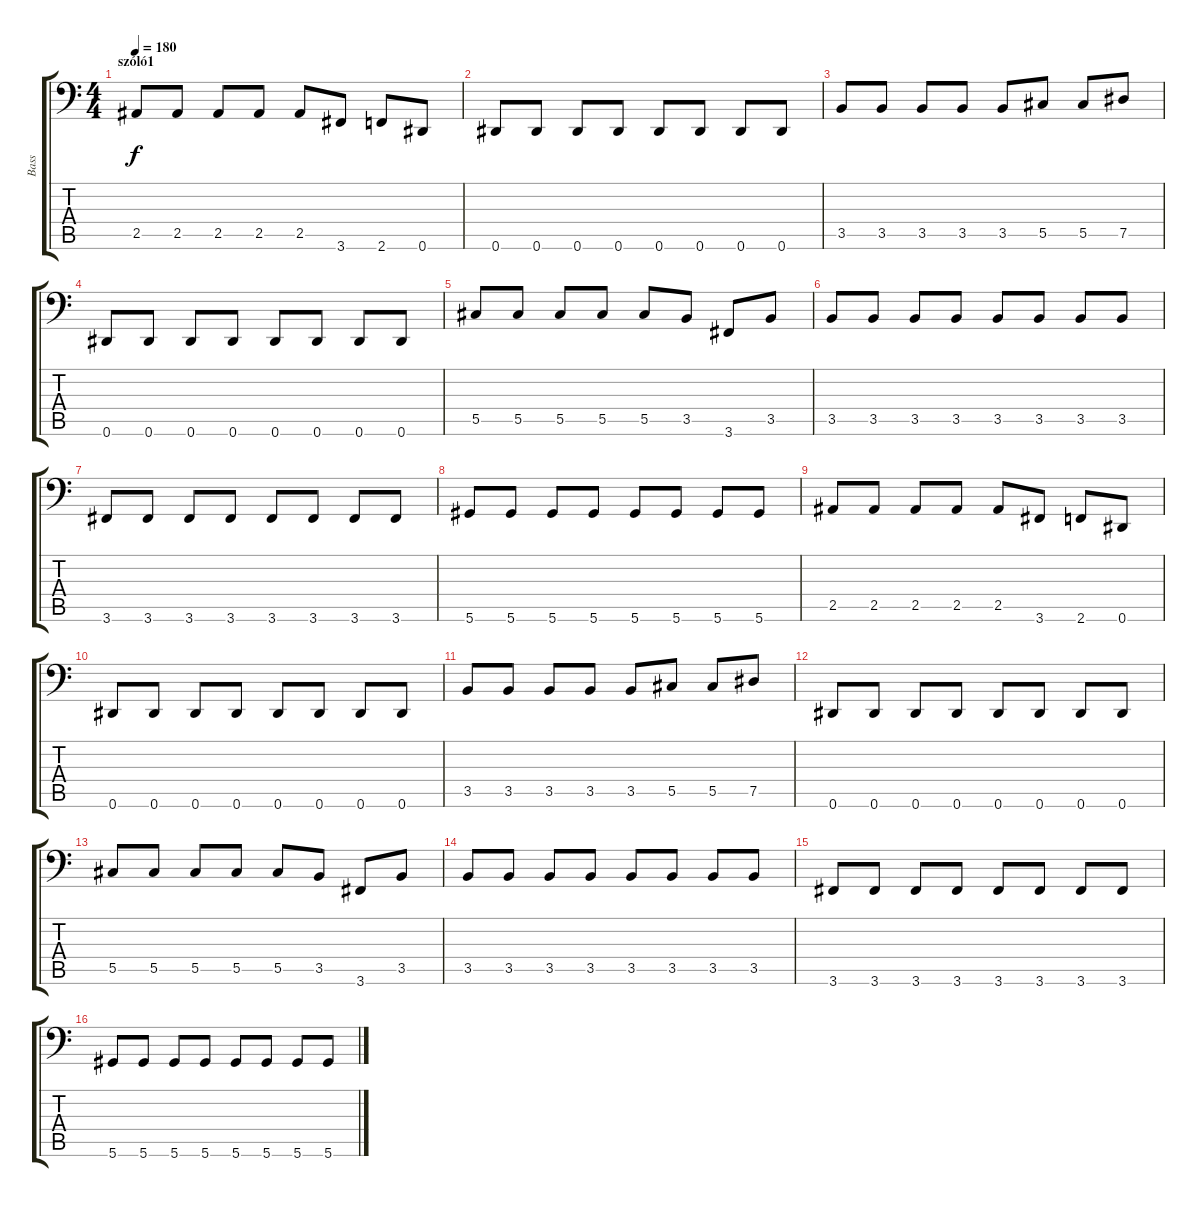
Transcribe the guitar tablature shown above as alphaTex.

\track ("Bass" "Bass") {instrument electricbasspick}
\staff {score tabs}
\tuning (Eb3 Bb2 Gb2 Db2 Ab1 Eb1) {hide}
\ts (4 4)
\section ("" "szóló1")
\tempo 180
\clef f4
\ks c
2.5.8{dy f} 2.5.8 2.5.8 2.5.8 2.5.8 3.6.8 2.6.8 0.6.8 |
0.6.8 0.6.8 0.6.8 0.6.8 0.6.8 0.6.8 0.6.8 0.6.8 |
3.5.8 3.5.8 3.5.8 3.5.8 3.5.8 5.5.8 5.5.8 7.5.8 |
0.6.8 0.6.8 0.6.8 0.6.8 0.6.8 0.6.8 0.6.8 0.6.8 |
5.5.8 5.5.8 5.5.8 5.5.8 5.5.8 3.5.8 3.6.8 3.5.8 |
3.5.8 3.5.8 3.5.8 3.5.8 3.5.8 3.5.8 3.5.8 3.5.8 |
3.6.8 3.6.8 3.6.8 3.6.8 3.6.8 3.6.8 3.6.8 3.6.8 |
5.6.8 5.6.8 5.6.8 5.6.8 5.6.8 5.6.8 5.6.8 5.6.8 |
2.5.8 2.5.8 2.5.8 2.5.8 2.5.8 3.6.8 2.6.8 0.6.8 |
0.6.8 0.6.8 0.6.8 0.6.8 0.6.8 0.6.8 0.6.8 0.6.8 |
3.5.8 3.5.8 3.5.8 3.5.8 3.5.8 5.5.8 5.5.8 7.5.8 |
0.6.8 0.6.8 0.6.8 0.6.8 0.6.8 0.6.8 0.6.8 0.6.8 |
5.5.8 5.5.8 5.5.8 5.5.8 5.5.8 3.5.8 3.6.8 3.5.8 |
3.5.8 3.5.8 3.5.8 3.5.8 3.5.8 3.5.8 3.5.8 3.5.8 |
3.6.8 3.6.8 3.6.8 3.6.8 3.6.8 3.6.8 3.6.8 3.6.8 |
5.6.8 5.6.8 5.6.8 5.6.8 5.6.8 5.6.8 5.6.8 5.6.8
